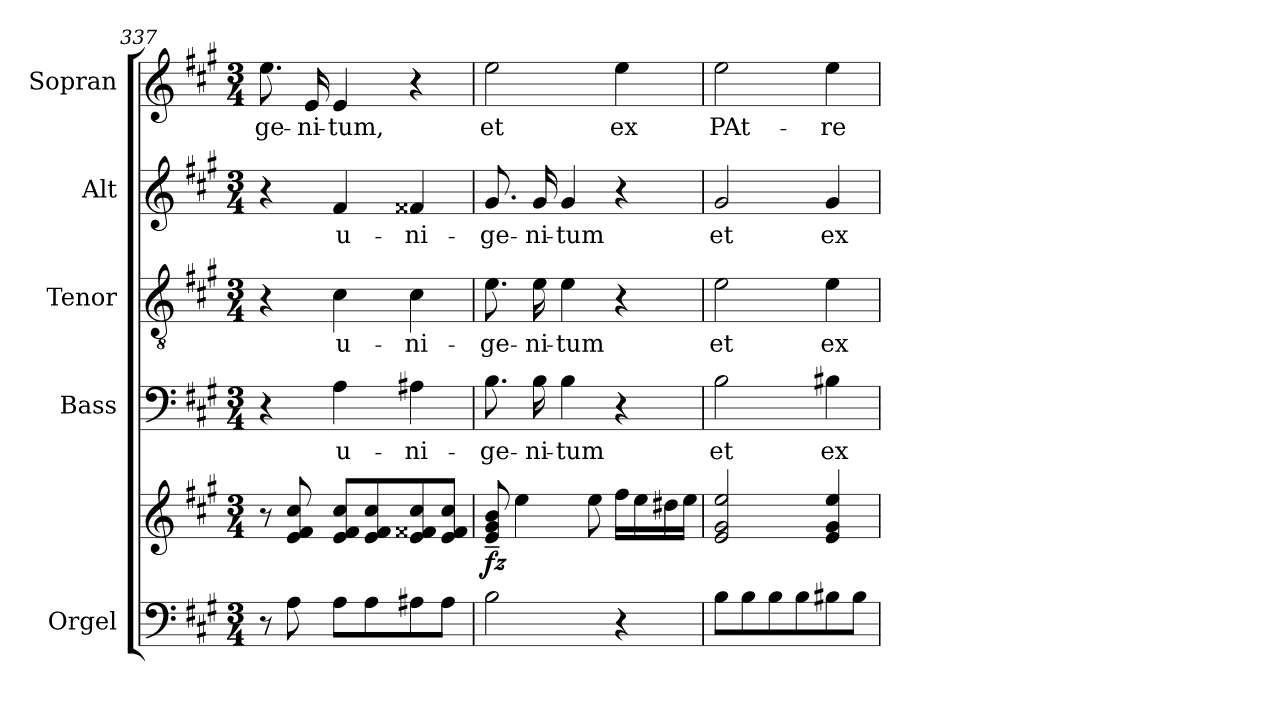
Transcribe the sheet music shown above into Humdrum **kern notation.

**kern	**kern	**dynam	**kern	**text	**kern	**text	**kern	**text	**kern	**text
*part5	*part5	*part5	*part4	*part4	*part3	*part3	*part2	*part2	*part1	*part1
*staff6	*staff5	*staff5/6	*staff4	*staff4	*staff3	*staff3	*staff2	*staff2	*staff1	*staff1
*I"Orgel	*	*	*I"Bass	*	*I"Tenor	*	*I"Alt	*	*I"Sopran	*
*I'Org.	*	*	*I'B.	*	*I'T.	*	*I'A.	*	*I'S.	*
*clefF4	*clefG2	*	*clefF4	*	*clefGv2	*	*clefG2	*	*clefG2	*
*k[f#c#g#]	*k[f#c#g#]	*	*k[f#c#g#]	*	*k[f#c#g#]	*	*k[f#c#g#]	*	*k[f#c#g#]	*
*A:	*A:	*	*A:	*	*A:	*	*A:	*	*A:	*
*M3/4	*M3/4	*	*M3/4	*	*M3/4	*	*M3/4	*	*M3/4	*
=337	=337	=337	=337	=337	=337	=337	=337	=337	=337	=337
!	!	!	!	!	!	!	!	!	!	!LO:LY:b
8r	8r	.	4r	.	4r	.	4r	.	8.ee\	-ge-
8A\	8e/ 8f#/ 8cc#/	.	.	.	.	.	.	.	.	.
!	!	!	!	!	!	!	!	!	!	!LO:LY:b
.	.	.	.	.	.	.	.	.	16e/	-ni-
!	!	!	!	!LO:LY:b	!	!LO:LY:b	!	!LO:LY:b	!	!LO:LY:b
8A\L	8e/ 8f#/ 8cc#/L	.	4A\	u-	4c#\	u-	4f#/	u-	4e/	-tum,
8A\	8e/ 8f#/ 8cc#/	.	.	.	.	.	.	.	.	.
!	!	!	!	!LO:LY:b	!	!LO:LY:b	!	!LO:LY:b	!	!
8A#X\	8e/ 8f##X/ 8cc#/	.	4A#X\	-ni-	4c#\	-ni-	4f##X/	-ni-	4r	.
8A#\J	8e/ 8f##/ 8cc#/J	.	.	.	.	.	.	.	.	.
=338	=338	=338	=338	=338	=338	=338	=338	=338	=338	=338
!	!	!LO:DY:b	!	!LO:LY:b	!	!LO:LY:b	!	!LO:LY:b	!	!LO:LY:b
2B\	8e/~< 8g#/~< 8b/~<	fz	8.B\	-ge-	8.e\	-ge-	8.g#/	-ge-	2ee\	et
.	4ee\	.	.	.	.	.	.	.	.	.
!	!	!	!	!LO:LY:b	!	!LO:LY:b	!	!LO:LY:b	!	!
.	.	.	16B\	-ni-	16e\	-ni-	16g#/	-ni-	.	.
!	!	!	!	!LO:LY:b	!	!LO:LY:b	!	!LO:LY:b	!	!
.	.	.	4B\	-tum	4e\	-tum	4g#/	-tum	.	.
.	8ee\	.	.	.	.	.	.	.	.	.
!	!	!	!	!	!	!	!	!	!	!LO:LY:b
4r	16ff#\LL	.	4r	.	4r	.	4r	.	4ee\	ex
.	16ee\	.	.	.	.	.	.	.	.	.
.	16dd#X\	.	.	.	.	.	.	.	.	.
.	16ee\JJ	.	.	.	.	.	.	.	.	.
=339	=339	=339	=339	=339	=339	=339	=339	=339	=339	=339
!	!	!	!	!LO:LY:b	!	!LO:LY:b	!	!LO:LY:b	!	!LO:LY:b
8B\L	2e/ 2g#/ 2ee/	.	2B\	et	2e\	et	2g#/	et	2ee\	PAt-
8B\	.	.	.	.	.	.	.	.	.	.
8B\	.	.	.	.	.	.	.	.	.	.
8B\	.	.	.	.	.	.	.	.	.	.
!	!	!	!	!LO:LY:b	!	!LO:LY:b	!	!LO:LY:b	!	!LO:LY:b
8B#X\	4e/ 4g#/ 4ee/	.	4B#X\	ex	4e\	ex	4g#/	ex	4ee\	-re
8B#\J	.	.	.	.	.	.	.	.	.	.
=	=	=	=	=	=	=	=	=	=	=
*-	*-	*-	*-	*-	*-	*-	*-	*-	*-	*-
